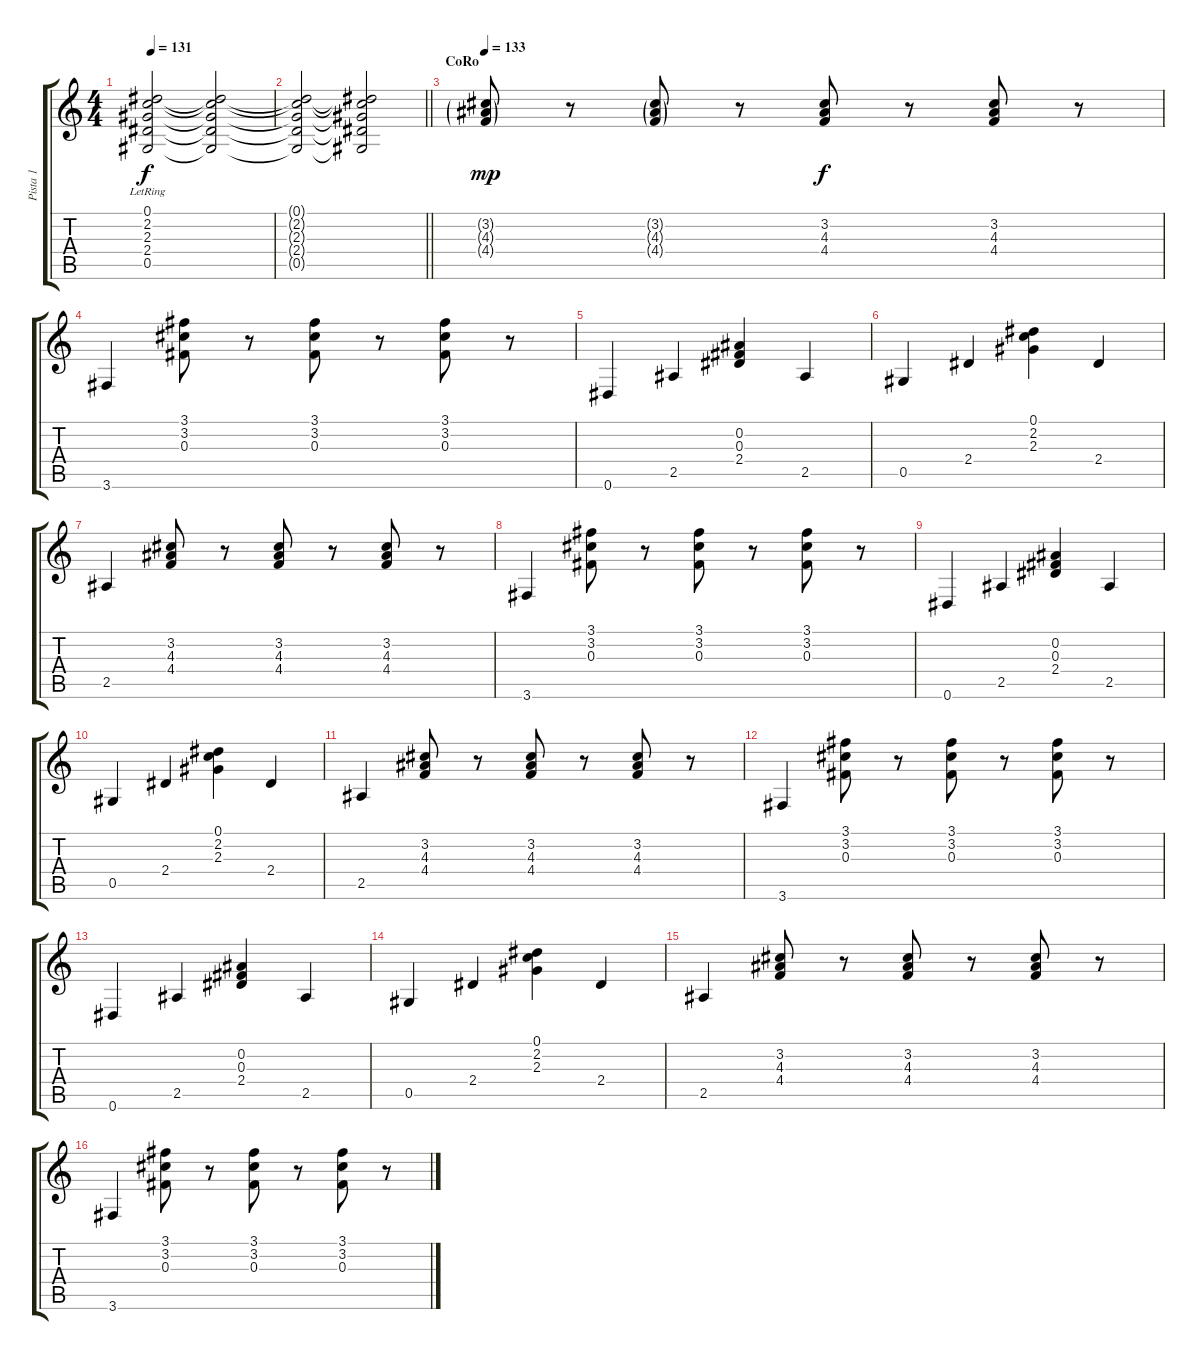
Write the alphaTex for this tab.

\track ("Pista 1" "Pista 1") {instrument acousticguitarsteel}
\staff {score tabs}
\tuning (Eb4 Bb3 Gb3 Db3 Ab2 Eb2) {hide}
\ts (4 4)
\tempo 131
\clef g2
\ks c
(0.1 2.2 2.3 2.4 0.5{lr}).2{dy f} (0.1{t} 2.2{t} 2.3{t} 2.4{t} 0.5{t}).2 |
\barLineRight lightlight
(0.1{t} 2.2{t} 2.3{t} 2.4{t} 0.5{t}).2 (0.1{t} 2.2{t} 2.3{t} 2.4{t} 0.5{t}).2 |
\section ("" "CoRo")
\tempo 133
(3.2{g} 4.3{g} 4.4{g}).8{dy mp} r.8 (3.2{g} 4.3{g} 4.4{g}).8 r.8 (3.2 4.3 4.4).8{dy f} r.8 (3.2 4.3 4.4).8 r.8 |
3.6.4 (3.1 3.2 0.3).8 r.8 (3.1 3.2 0.3).8 r.8 (3.1 3.2 0.3).8 r.8 |
0.6.4 2.5.4 (0.2 0.3 2.4).4 2.5.4 |
0.5.4 2.4.4 (0.1 2.2 2.3).4 2.4.4 |
2.5.4 (3.2 4.3 4.4).8 r.8 (3.2 4.3 4.4).8 r.8 (3.2 4.3 4.4).8 r.8 |
3.6.4 (3.1 3.2 0.3).8 r.8 (3.1 3.2 0.3).8 r.8 (3.1 3.2 0.3).8 r.8 |
0.6.4 2.5.4 (0.2 0.3 2.4).4 2.5.4 |
0.5.4 2.4.4 (0.1 2.2 2.3).4 2.4.4 |
2.5.4 (3.2 4.3 4.4).8 r.8 (3.2 4.3 4.4).8 r.8 (3.2 4.3 4.4).8 r.8 |
3.6.4 (3.1 3.2 0.3).8 r.8 (3.1 3.2 0.3).8 r.8 (3.1 3.2 0.3).8 r.8 |
0.6.4 2.5.4 (0.2 0.3 2.4).4 2.5.4 |
0.5.4 2.4.4 (0.1 2.2 2.3).4 2.4.4 |
2.5.4 (3.2 4.3 4.4).8 r.8 (3.2 4.3 4.4).8 r.8 (3.2 4.3 4.4).8 r.8 |
3.6.4 (3.1 3.2 0.3).8 r.8 (3.1 3.2 0.3).8 r.8 (3.1 3.2 0.3).8 r.8
